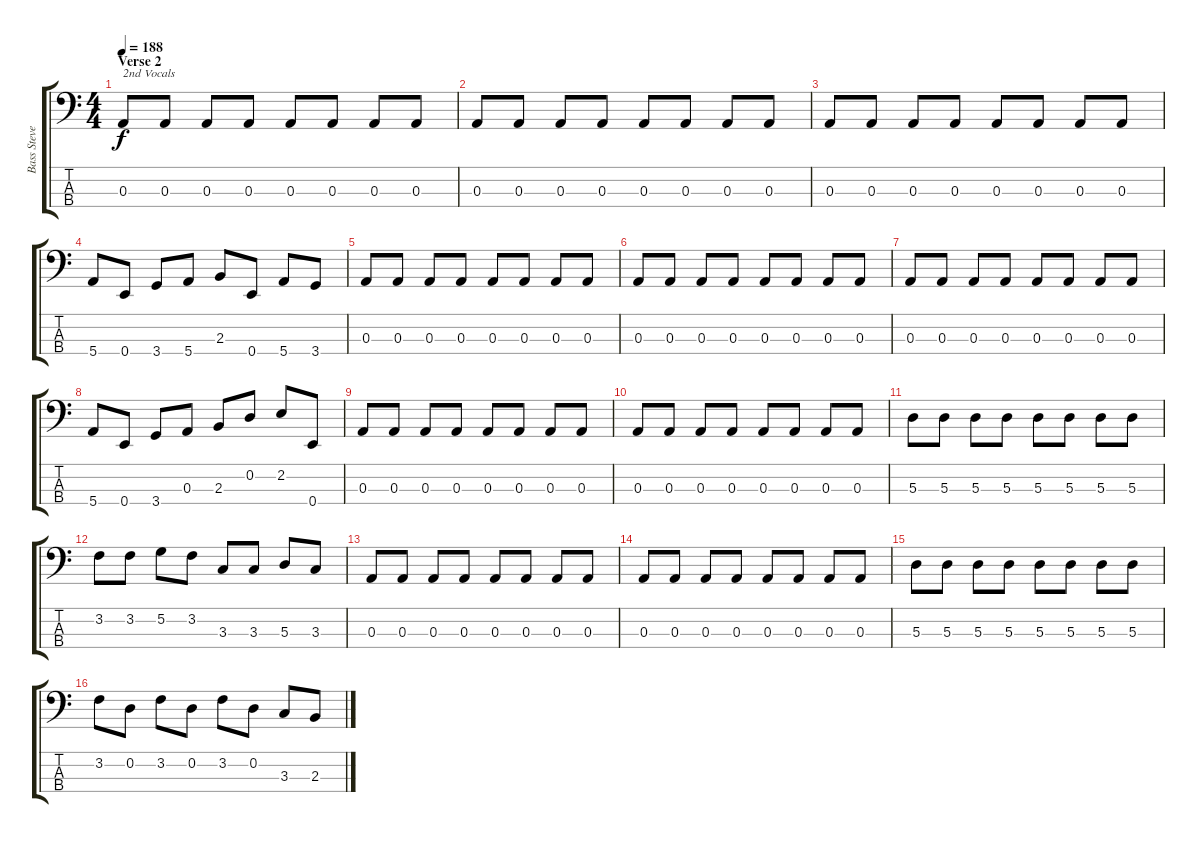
\track ("Bass Steve Harris" "Bass Steve") {instrument electricbassfinger}
\staff {score tabs}
\tuning (G2 D2 A1 E1) {hide}
\ts (4 4)
\section ("" "Verse 2")
\tempo 188
\clef f4
\ks c
0.3.8{txt "2nd Vocals" dy f} 0.3.8 0.3.8 0.3.8 0.3.8 0.3.8 0.3.8 0.3.8 |
0.3.8 0.3.8 0.3.8 0.3.8 0.3.8 0.3.8 0.3.8 0.3.8 |
0.3.8 0.3.8 0.3.8 0.3.8 0.3.8 0.3.8 0.3.8 0.3.8 |
5.4.8 0.4.8 3.4.8 5.4.8 2.3.8 0.4.8 5.4.8 3.4.8 |
0.3.8 0.3.8 0.3.8 0.3.8 0.3.8 0.3.8 0.3.8 0.3.8 |
0.3.8 0.3.8 0.3.8 0.3.8 0.3.8 0.3.8 0.3.8 0.3.8 |
0.3.8 0.3.8 0.3.8 0.3.8 0.3.8 0.3.8 0.3.8 0.3.8 |
5.4.8 0.4.8 3.4.8 0.3.8 2.3.8 0.2.8 2.2.8 0.4.8 |
0.3.8 0.3.8 0.3.8 0.3.8 0.3.8 0.3.8 0.3.8 0.3.8 |
0.3.8 0.3.8 0.3.8 0.3.8 0.3.8 0.3.8 0.3.8 0.3.8 |
5.3.8 5.3.8 5.3.8 5.3.8 5.3.8 5.3.8 5.3.8 5.3.8 |
3.2.8 3.2.8 5.2.8 3.2.8 3.3.8 3.3.8 5.3.8 3.3.8 |
0.3.8 0.3.8 0.3.8 0.3.8 0.3.8 0.3.8 0.3.8 0.3.8 |
0.3.8 0.3.8 0.3.8 0.3.8 0.3.8 0.3.8 0.3.8 0.3.8 |
5.3.8 5.3.8 5.3.8 5.3.8 5.3.8 5.3.8 5.3.8 5.3.8 |
3.2.8 0.2.8 3.2.8 0.2.8 3.2.8 0.2.8 3.3.8 2.3.8
